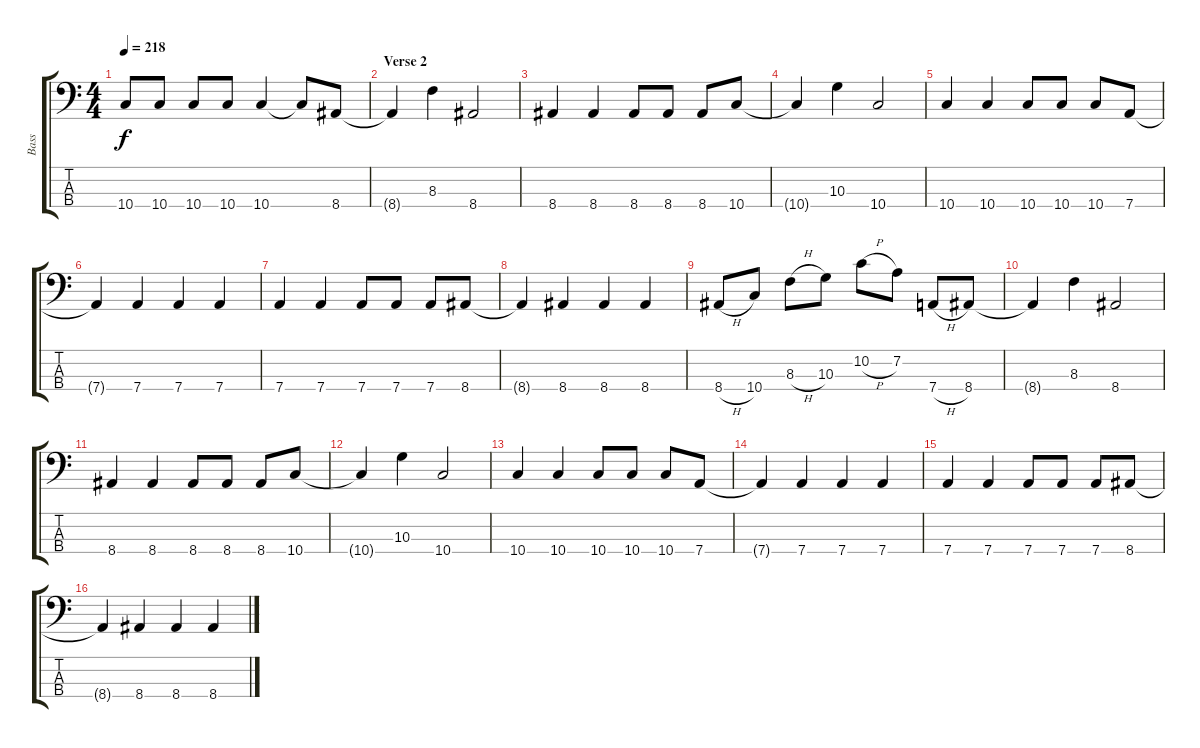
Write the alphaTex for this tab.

\track ("Bass" "Bass") {instrument electricbasspick}
\staff {score tabs}
\tuning (G2 D2 A1 D1) {hide}
\ts (4 4)
\tempo 218
\clef f4
\ks c
10.4{t}.8{dy f} 10.4.8 10.4.8 10.4.8 10.4.4 10.4{t}.8 8.4.8 |
\section ("" "Verse 2")
8.4{t}.4 8.3.4 8.4.2 |
8.4.4 8.4.4 8.4.8 8.4.8 8.4.8 10.4.8 |
10.4{t}.4 10.3.4 10.4.2 |
10.4.4 10.4.4 10.4.8 10.4.8 10.4.8 7.4.8 |
7.4{t}.4 7.4.4 7.4.4 7.4.4 |
7.4.4 7.4.4 7.4.8 7.4.8 7.4.8 8.4.8 |
8.4{t}.4 8.4.4 8.4.4 8.4.4 |
8.4{h}.8 10.4.8 8.3{h}.8 10.3.8 10.2{h}.8 7.2.8 7.4{h}.8 8.4.8 |
8.4{t}.4 8.3.4 8.4.2 |
8.4.4 8.4.4 8.4.8 8.4.8 8.4.8 10.4.8 |
10.4{t}.4 10.3.4 10.4.2 |
10.4.4 10.4.4 10.4.8 10.4.8 10.4.8 7.4.8 |
7.4{t}.4 7.4.4 7.4.4 7.4.4 |
7.4.4 7.4.4 7.4.8 7.4.8 7.4.8 8.4.8 |
8.4{t}.4 8.4.4 8.4.4 8.4.4
